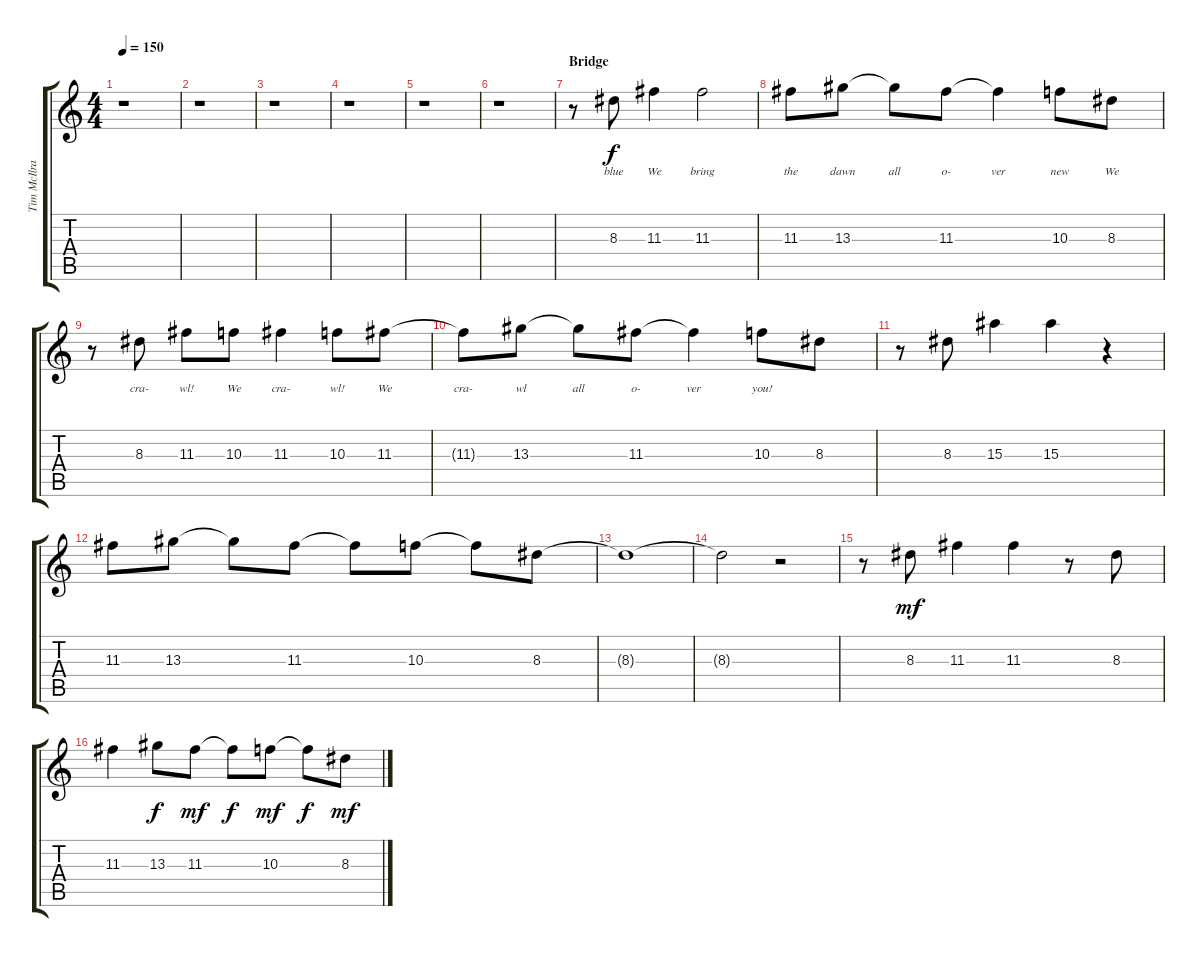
\track ("Tim McIlrath - Vocals" "Tim McIlra") {instrument distortionguitar}
\staff {score tabs}
\tuning (E4 B3 G3 D3 A2 E2) {hide}
\ts (4 4)
\tempo 150
\clef g2
\ks c
r.1{dy f} |
r.1 |
r.1 |
r.1 |
r.1 |
r.1 |
\section ("" "Bridge")
r.8 8.3.8{lyrics (0 "blue") lyrics (1 "") lyrics (2 "") lyrics (3 "") lyrics (4 "")} 11.3.4{lyrics (0 "We") lyrics (1 "") lyrics (2 "") lyrics (3 "") lyrics (4 "")} 11.3.2{lyrics (0 "bring") lyrics (1 "") lyrics (2 "") lyrics (3 "") lyrics (4 "")} |
11.3.8{lyrics (0 "the") lyrics (1 "") lyrics (2 "") lyrics (3 "") lyrics (4 "")} 13.3.8{lyrics (0 "dawn") lyrics (1 "") lyrics (2 "") lyrics (3 "") lyrics (4 "")} 13.3{t}.8{lyrics (0 "all") lyrics (1 "") lyrics (2 "") lyrics (3 "") lyrics (4 "")} 11.3.8{lyrics (0 "o-") lyrics (1 "") lyrics (2 "") lyrics (3 "") lyrics (4 "")} 11.3{t}.4{lyrics (0 "ver") lyrics (1 "") lyrics (2 "") lyrics (3 "") lyrics (4 "")} 10.3.8{lyrics (0 "new") lyrics (1 "") lyrics (2 "") lyrics (3 "") lyrics (4 "")} 8.3.8{lyrics (0 "We") lyrics (1 "") lyrics (2 "") lyrics (3 "") lyrics (4 "")} |
r.8 8.3.8{lyrics (0 "cra-") lyrics (1 "") lyrics (2 "") lyrics (3 "") lyrics (4 "")} 11.3.8{lyrics (0 "wl!") lyrics (1 "") lyrics (2 "") lyrics (3 "") lyrics (4 "")} 10.3.8{lyrics (0 "We") lyrics (1 "") lyrics (2 "") lyrics (3 "") lyrics (4 "")} 11.3.4{lyrics (0 "cra-") lyrics (1 "") lyrics (2 "") lyrics (3 "") lyrics (4 "")} 10.3.8{lyrics (0 "wl!") lyrics (1 "") lyrics (2 "") lyrics (3 "") lyrics (4 "")} 11.3.8{lyrics (0 "We") lyrics (1 "") lyrics (2 "") lyrics (3 "") lyrics (4 "")} |
11.3{t}.8{lyrics (0 "cra-") lyrics (1 "") lyrics (2 "") lyrics (3 "") lyrics (4 "")} 13.3.8{lyrics (0 "wl") lyrics (1 "") lyrics (2 "") lyrics (3 "") lyrics (4 "")} 13.3{t}.8{lyrics (0 "all") lyrics (1 "") lyrics (2 "") lyrics (3 "") lyrics (4 "")} 11.3.8{lyrics (0 "o-") lyrics (1 "") lyrics (2 "") lyrics (3 "") lyrics (4 "")} 11.3{t}.4{lyrics (0 "ver") lyrics (1 "") lyrics (2 "") lyrics (3 "") lyrics (4 "")} 10.3.8{lyrics (0 "you!") lyrics (1 "") lyrics (2 "") lyrics (3 "") lyrics (4 "")} 8.3.8 |
r.8 8.3.8 15.3.4 15.3.4 r.4 |
11.3.8 13.3.8 13.3{t}.8 11.3.8 11.3{t}.8 10.3.8 10.3{t}.8 8.3.8 |
8.3{t}.1 |
8.3{t}.2 r.2 |
r.8 8.3.8{dy mf} 11.3.4 11.3.4 r.8 8.3.8 |
11.3.4 13.3.8{dy f} 11.3.8{dy mf} 11.3{t}.8{dy f} 10.3.8{dy mf} 10.3{t}.8{dy f} 8.3.8{dy mf}
